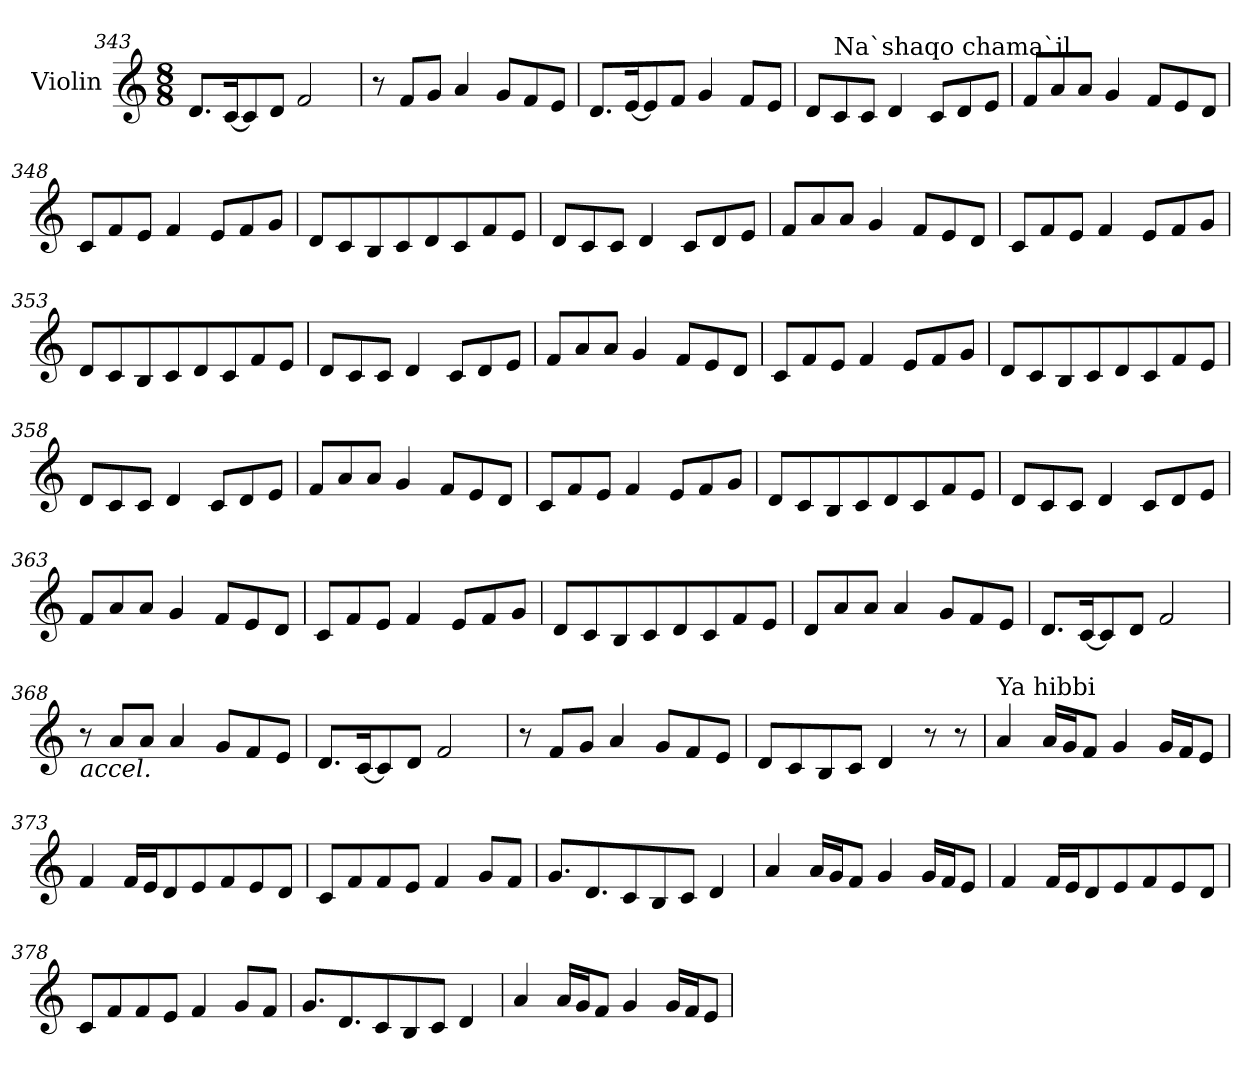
**kern
*part1
*staff1
*I"Violin
!!LO:LB:g=z
*clefG2
*k[]
*M8/8
=343
8.d/L
[16c/K
8c/]
8d/J
2f/
=344
8r
8f/L
8g/J
4a/
8g/L
8f/
8e/J
=345
8.d/L
[16e/K
8e/]
8f/J
4g/
8f/L
8e/J
=346
8d/L
!LO:TX:a:t=Na`shaqo chama`il
8c/
8c/J
4d/
8c/L
8d/
8e/J
!!LO:LB:g=z
=347
8f/L
8a/
8a/J
4g/
8f/L
8e/
8d/J
=348
8c/L
8f/
8e/J
4f/
8e/L
8f/
8g/J
=349
8d/L
8c/
8B/
8c/
8d/
8c/
8f/
8e/J
=350
8d/L
8c/
8c/J
4d/
8c/L
8d/
8e/J
!!LO:LB:g=z
=351
8f/L
8a/
8a/J
4g/
8f/L
8e/
8d/J
=352
8c/L
8f/
8e/J
4f/
8e/L
8f/
8g/J
=353
8d/L
8c/
8B/
8c/
8d/
8c/
8f/
8e/J
=354
8d/L
8c/
8c/J
4d/
8c/L
8d/
8e/J
!!LO:LB:g=z
=355
8f/L
8a/
8a/J
4g/
8f/L
8e/
8d/J
=356
8c/L
8f/
8e/J
4f/
8e/L
8f/
8g/J
=357
8d/L
8c/
8B/
8c/
8d/
8c/
8f/
8e/J
=358
8d/L
8c/
8c/J
4d/
8c/L
8d/
8e/J
!!LO:LB:g=z
=359
8f/L
8a/
8a/J
4g/
8f/L
8e/
8d/J
=360
8c/L
8f/
8e/J
4f/
8e/L
8f/
8g/J
=361
8d/L
8c/
8B/
8c/
8d/
8c/
8f/
8e/J
=362
8d/L
8c/
8c/J
4d/
8c/L
8d/
8e/J
!!LO:PB:g=z
=363
8f/L
8a/
8a/J
4g/
8f/L
8e/
8d/J
=364
8c/L
8f/
8e/J
4f/
8e/L
8f/
8g/J
=365
8d/L
8c/
8B/
8c/
8d/
8c/
8f/
8e/J
=366
8d/L
8a/
8a/J
4a/
8g/L
8f/
8e/J
!!LO:LB:g=z
=367
8.d/L
[16c/K
8c/]
8d/J
2f/
=368
!LO:TX:b:i:t=accel.
8r
8a/L
8a/J
4a/
8g/L
8f/
8e/J
=369
8.d/L
[16c/K
8c/]
8d/J
2f/
=370
8r
8f/L
8g/J
4a/
8g/L
8f/
8e/J
!!LO:LB:g=z
=371
8d/L
8c/
8B/
8c/J
4d/
8r
8r
=372
*MM90
!LO:TX:a:t=Ya hibbi
4a/
16a/LL
16g/J
8f/J
4g/
16g/LL
16f/J
8e/J
=373
4f/
16f/LL
16e/J
8d/
8e/
8f/
8e/
8d/J
=374
8c/L
8f/
8f/
8e/J
4f/
8g/L
8f/J
!!LO:LB:g=z
=375
8.g/L
8.d/
8c/
8B/
8c/J
4d/
=376
4a/
16a/LL
16g/J
8f/J
4g/
16g/LL
16f/J
8e/J
=377
4f/
16f/LL
16e/J
8d/
8e/
8f/
8e/
8d/J
=378
8c/L
8f/
8f/
8e/J
4f/
8g/L
8f/J
!!LO:LB:g=z
=379
8.g/L
8.d/
8c/
8B/
8c/J
4d/
=380
4a/
16a/LL
16g/J
8f/J
4g/
16g/LL
16f/J
8e/J
=
*-
